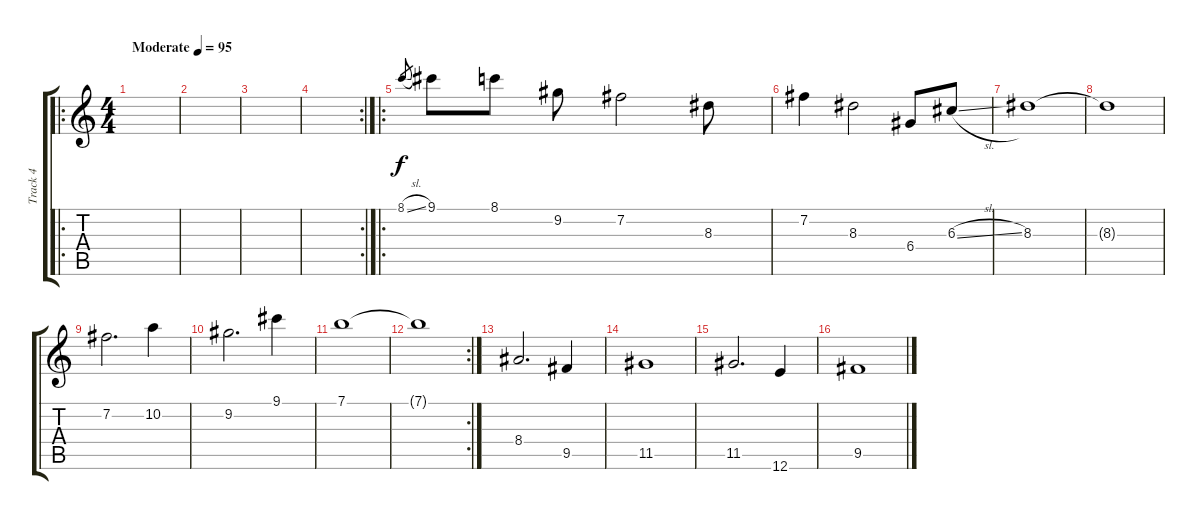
\track ("Track 4" "Track 4") {instrument contrabass}
\staff {score tabs}
\tuning (E4 B3 G3 D3 A2 E2) {hide}
\ro
\ts (4 4)
\tempo (95 "Moderate")
\clef g2
\ks c
|
|
|
\rc 2
|
\ro
8.1{sl}.8{gr} 9.1.8 8.1.8 9.2.8 7.2.2 8.3.8 |
7.2.4 8.3.2 6.4.8 6.3{sl}.8 |
8.3.1 |
8.3{t}.1 |
7.2.2{d} 10.2.4 |
9.2.2{d} 9.1.4 |
7.1.1 |
\rc 2
7.1{t}.1 |
8.4.2{d} 9.5.4 |
11.5.1 |
11.5.2{d} 12.6.4 |
9.5.1
